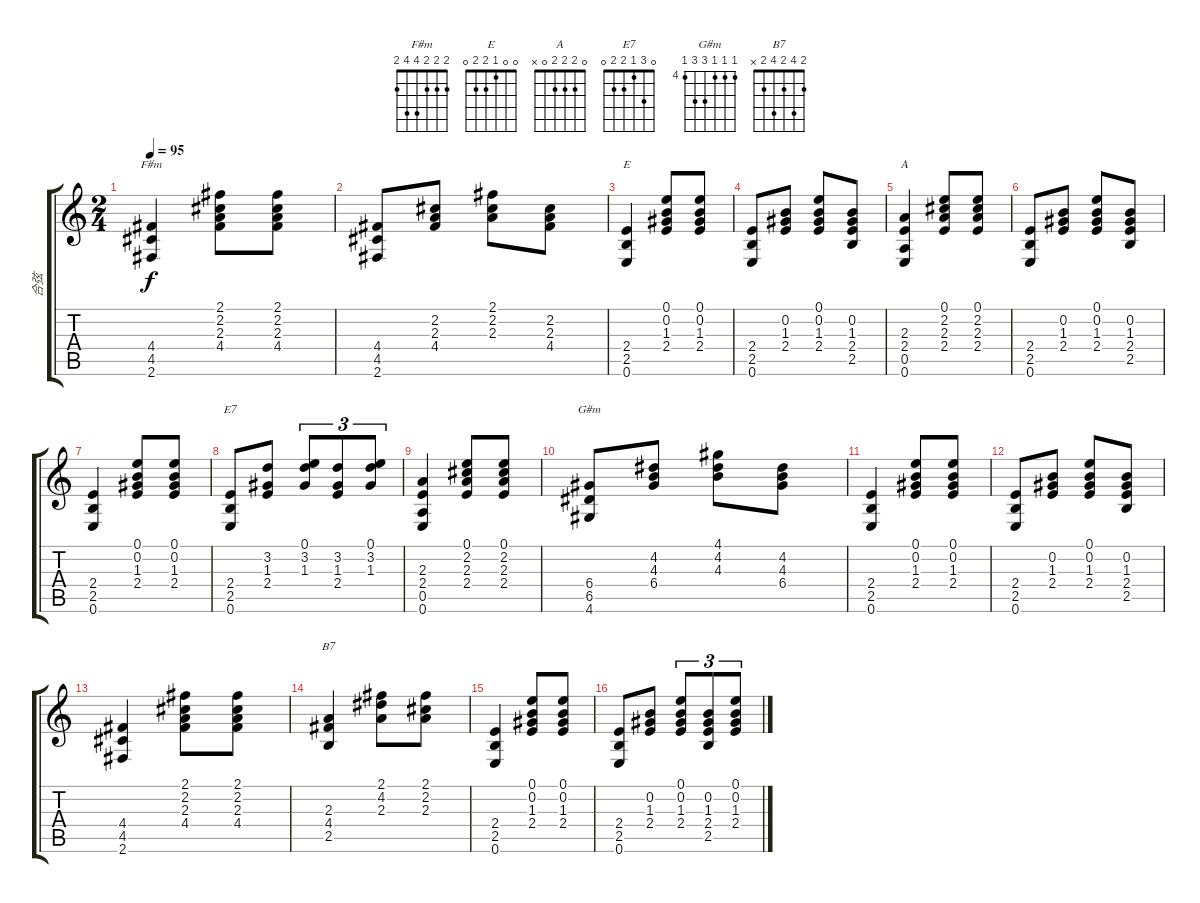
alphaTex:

\track ("合弦" "合弦") {instrument acousticguitarnylon}
\staff {score tabs}
\tuning (E4 B3 G3 D3 A2 E2) {hide}
\chord ("F#m" 2 2 2 4 4 2)
\chord ("E" 0 0 1 2 2 0)
\chord ("A" 0 2 2 2 0 x)
\chord ("E7" 0 3 1 2 2 0)
\chord ("G#m" 4 4 4 6 6 4) {firstfret 4}
\chord ("B7" 2 4 2 4 2 x)
\ts (2 4)
\tempo 95
\clef g2
\ks c
(4.4 4.5 2.6).4{ch "F#m" dy f} (2.1 2.2 2.3 4.4).8 (2.1 2.2 2.3 4.4).8 |
(4.4 4.5 2.6).8 (2.2 2.3 4.4).8 (2.1 2.2 2.3).8 (2.2 2.3 4.4).8 |
(2.4 2.5 0.6).4{ch "E"} (0.1 0.2 1.3 2.4).8 (0.1 0.2 1.3 2.4).8 |
(2.4 2.5 0.6).8 (0.2 1.3 2.4).8 (0.1 0.2 1.3 2.4).8 (0.2 1.3 2.4 2.5).8 |
(2.3 2.4 0.5 0.6).4{ch "A"} (0.1 2.2 2.3 2.4).8 (0.1 2.2 2.3 2.4).8 |
(2.4 2.5 0.6).8 (0.2 1.3 2.4).8 (0.1 0.2 1.3 2.4).8 (0.2 1.3 2.4 2.5).8 |
(2.4 2.5 0.6).4 (0.1 0.2 1.3 2.4).8 (0.1 0.2 1.3 2.4).8 |
(2.4 2.5 0.6).8{ch "E7"} (3.2 1.3 2.4).8 (0.1 3.2 1.3).8{tu (3 2)} (3.2 1.3 2.4).8{tu (3 2)} (0.1 3.2 1.3).8{tu (3 2)} |
(2.3 2.4 0.5 0.6).4 (0.1 2.2 2.3 2.4).8 (0.1 2.2 2.3 2.4).8 |
(6.4 6.5 4.6).8{ch "G#m"} (4.2 4.3 6.4).8 (4.1 4.2 4.3).8 (4.2 4.3 6.4).8 |
(2.4 2.5 0.6).4 (0.1 0.2 1.3 2.4).8 (0.1 0.2 1.3 2.4).8 |
(2.4 2.5 0.6).8 (0.2 1.3 2.4).8 (0.1 0.2 1.3 2.4).8 (0.2 1.3 2.4 2.5).8 |
(4.4 4.5 2.6).4 (2.1 2.2 2.3 4.4).8 (2.1 2.2 2.3 4.4).8 |
(2.3 4.4 2.5).4{ch "B7"} (2.1 4.2 2.3).8 (2.1 2.2 2.3).8 |
(2.4 2.5 0.6).4 (0.1 0.2 1.3 2.4).8 (0.1 0.2 1.3 2.4).8 |
(2.4 2.5 0.6).8 (0.2 1.3 2.4).8 (0.1 0.2 1.3 2.4).8{tu (3 2)} (0.2 1.3 2.4 2.5).8{tu (3 2)} (0.1 0.2 1.3 2.4).8{tu (3 2)}
